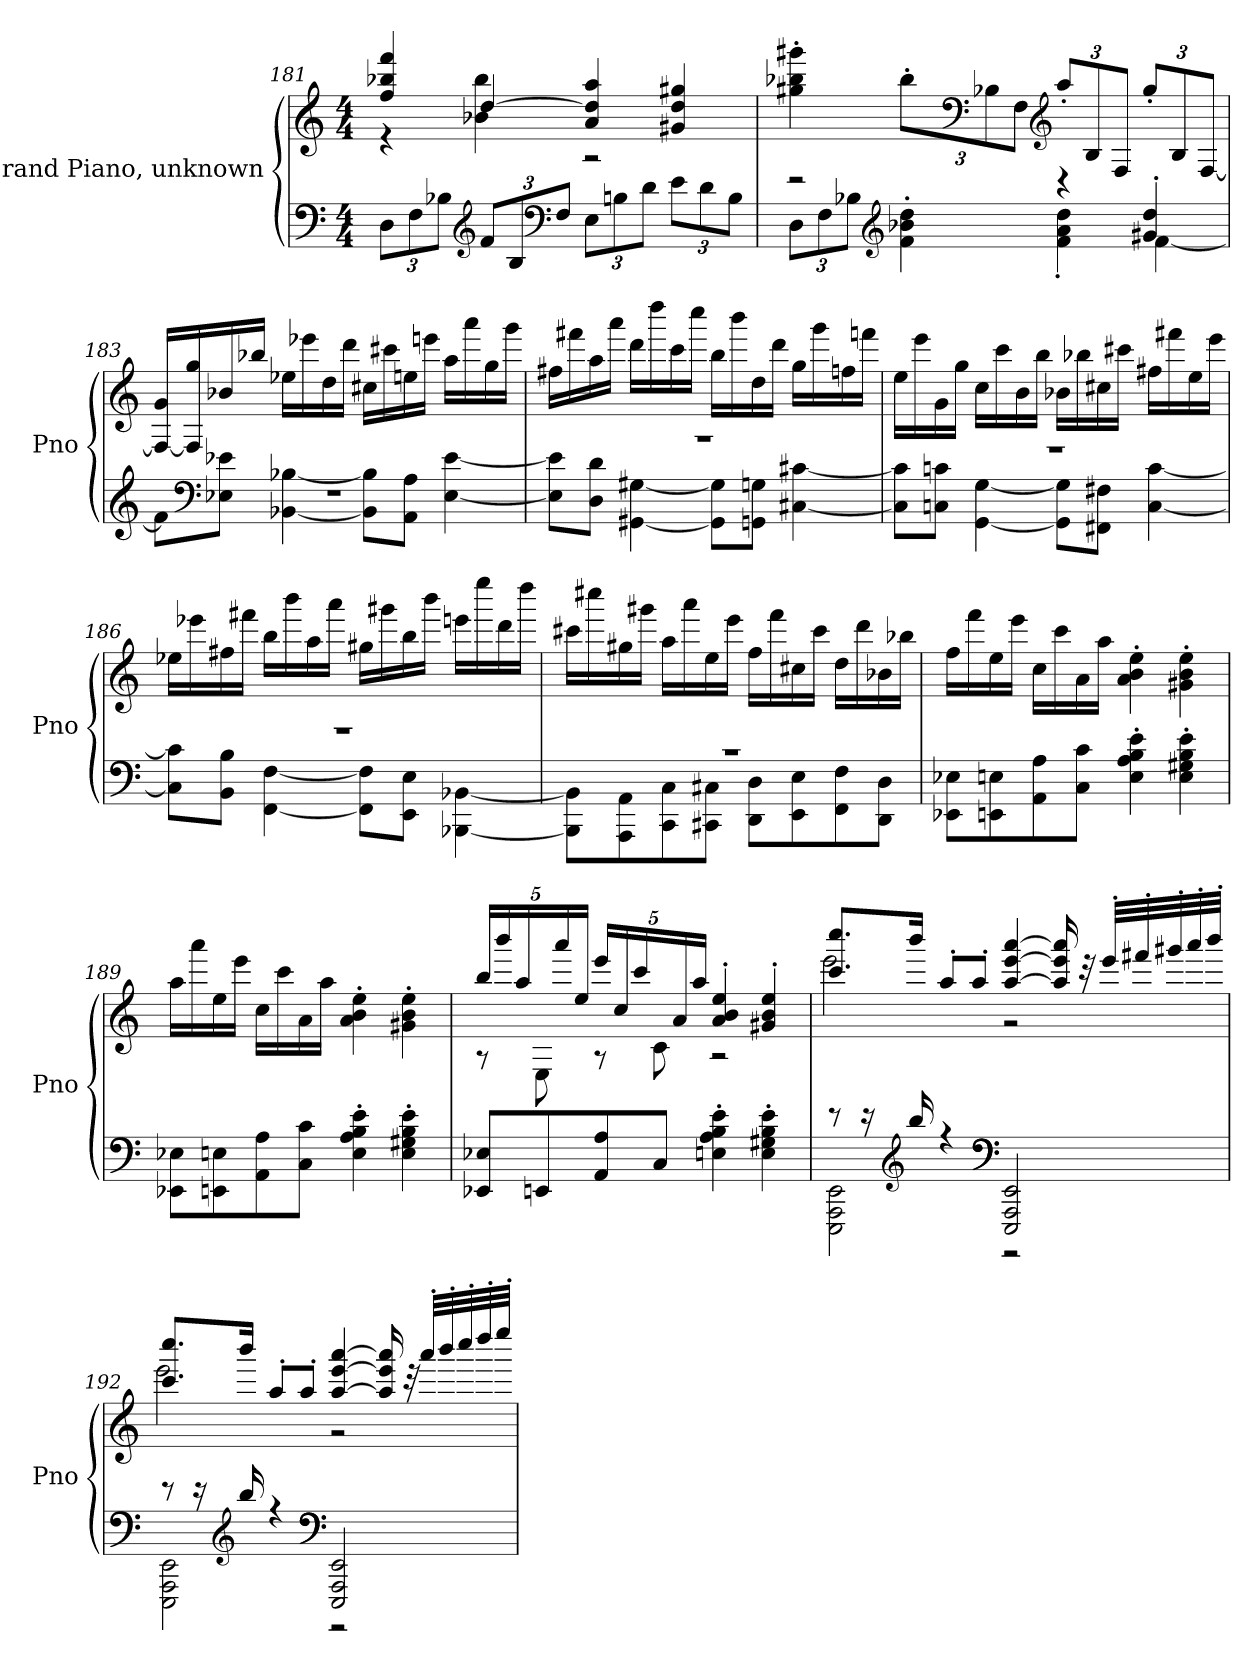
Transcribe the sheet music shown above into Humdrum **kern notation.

**kern	**kern
*part1	*part1
*staff2	*staff1
*I"Grand Piano, unknown	*
*I'Pno	*
!!LO:LB:g=z
*clefF4	*clefG2
*k[]	*k[]
*M4/4	*M4/4
*Xbrackettup	*
=181	=181
*	*^
12D\L	4ff/ 4bb-X/ 4fff/	4r
12F\	.	.
12B-X\J	.	.
*clefG2	*	*
12f/L	[4dd/	4b-X\ 4bb-\
12B-/	.	.
*clefF4	*	*
12F/J	.	.
12E\L	4a/ 4dd/] 4aa/	2r
12Bn\	.	.
12d\J	.	.
12e\L	4g#X/ 4dd/ 4gg#X/	.
12d\	.	.
12B\J	.	.
*	*v	*v
=182	=182
*^	*
2r	12D\L	4gg#X\' 4bb-X\' 4ggg#X\'
.	12F\	.
.	12B-X\J	.
*clefG2	*	*
*	*	*Xbrackettup
.	4f\' 4b-X\' 4dd\'	12bb-'\L
*	*	*clefF4
.	.	12B-X\
.	.	12F\J
*	*	*clefG2
4r	4f\' 4a\' 4dd\'	12aa'/L
.	.	12B-/
.	.	12F/J
4g#X/' 4dd/'	[4f\	12gg#'/L
.	.	12B-/
.	.	[12F/J
!!LO:PB:g=z
=183	=183	=183
1r	8f\L]	16F/_ 16g/LL
.	.	16F/] 16gg/
*clefF4	*	*
.	8E-X\ 8e-X\J	16b-X/
.	.	16bb-X/JJ
.	[4BB-X\ [4B-X\	16ee-X\LL
.	.	16eee-X\
.	.	16dd\
.	.	16ddd\JJ
.	8BB-\] 8B-\]L	16cc#X\LL
.	.	16ccc#X\
.	8AA\ 8A\J	16een\
.	.	16eeen\JJ
.	[4E-\ [4e-\	16aa\LL
.	.	16aaa\
.	.	16gg\
.	.	16ggg\JJ
=184	=184	=184
1r	8E-\] 8e-\]L	16ff#X\LL
.	.	16fff#X\
.	8D\ 8d\J	16aa\
.	.	16aaa\JJ
.	[4GG#X\ [4G#X\	16ddd\LL
.	.	16dddd\
.	.	16ccc\
.	.	16cccc\JJ
.	8GG#\] 8G#\]L	16bb\LL
.	.	16bbb\
.	8GGn\ 8Gn\J	16dd\
.	.	16ddd\JJ
.	[4C#X\ [4c#X\	16gg\LL
.	.	16ggg\
.	.	16ffn\
.	.	16fffn\JJ
!!LO:LB:g=z
=185	=185	=185
1r	8C#\] 8c#\]L	16ee\LL
.	.	16eee\
.	8Cn\ 8cn\J	16g\
.	.	16gg\JJ
.	[4GG\ [4G\	16cc\LL
.	.	16ccc\
.	.	16b\
.	.	16bb\JJ
.	8GG\] 8G\]L	16b-X\LL
.	.	16bb-X\
.	8FF#X\ 8F#X\J	16cc#X\
.	.	16ccc#X\JJ
.	[4C\ [4c\	16ff#X\LL
.	.	16fff#X\
.	.	16ee\
.	.	16eee\JJ
=186	=186	=186
1r	8C\] 8c\]L	16ee-X\LL
.	.	16eee-X\
.	8BB\ 8B\J	16ff#X\
.	.	16fff#X\JJ
.	[4FF\ [4F\	16bb\LL
.	.	16bbb\
.	.	16aa\
.	.	16aaa\JJ
.	8FF\] 8F\]L	16gg#X\LL
.	.	16ggg#X\
.	8EE\ 8E\J	16bb\
.	.	16bbb\JJ
.	[4BBB-X\ [4BB-X\	16eeen\LL
.	.	16eeee\
.	.	16ddd\
.	.	16dddd\JJ
!!LO:LB:g=z
=187	=187	=187
1r	8BBB-\] 8BB-\]L	16ccc#X\LL
.	.	16cccc#X\
.	8AAA\ 8AA\	16gg#X\
.	.	16ggg#X\JJ
.	8CC\ 8C\	16aa\LL
.	.	16aaa\
.	8CC#X\ 8C#X\J	16ee\
.	.	16eee\JJ
.	8DD\ 8D\L	16ff\LL
.	.	16fff\
.	8EE\ 8E\	16cc#X\
.	.	16ccc#\JJ
.	8FF\ 8F\	16dd\LL
.	.	16ddd\
.	8DD\ 8D\J	16b-X\
.	.	16bb-X\JJ
*v	*v	*
=188	=188
8EE-X\ 8E-X\L	16ff\LL
.	16fff\
8EEn\ 8En\	16ee\
.	16eee\JJ
8AA\ 8A\	16cc\LL
.	16ccc\
8C\ 8c\J	16a\
.	16aa\JJ
4E\' 4A\' 4B\' 4e\'	4a\' 4b\' 4ee\'
4E\' 4G#X\' 4B\' 4e\'	4g#X\' 4b\' 4ee\'
=189	=189
8EE-X\ 8E-X\L	16aa\LL
.	16aaa\
8EEn\ 8En\	16ee\
.	16eee\JJ
8AA\ 8A\	16cc\LL
.	16ccc\
8C\ 8c\J	16a\
.	16aa\JJ
4E\' 4A\' 4B\' 4e\'	4a\' 4b\' 4ee\'
4E\' 4G#X\' 4B\' 4e\'	4g#X\' 4b\' 4ee\'
!!LO:LB:g=z
=190	=190
*	*^
8EE-X/ 8E-X/L	20bb/LL	8r
.	20bbb/	.
.	20aa/	.
8EEn/	.	8E\
.	20aaa/	.
.	20ee/JJ	.
8AA/ 8A/	20eee/LL	8r
.	20cc/	.
.	20ccc/	.
8C/J	.	8c\
.	20a/	.
.	20aa/JJ	.
4En\' 4A\' 4B\' 4e\'	4a/' 4b/' 4ee/'	2r
4E\' 4G#X\' 4B\' 4e\'	4g#X/' 4b/' 4ee/'	.
=191	=191	=191
*^	*	*
8r	2EEE\ 2AAA\ 2EE\	8.ccc/ 8.cccc/L	2eee\
16r	.	.	.
*clefG2	*	*	*
16bb/	.	16bbb/Jk	.
4r	.	8aa'/L	.
.	.	8aa'/J	.
*clefF4	*	*	*
2EEE/ 2AAA/ 2EE/	2r	[4aa/ [4eee/ [4aaa/	2r
.	.	16aa/] 16eee/] 16aaa/]	.
.	.	32r	.
.	.	32eee'/LLL	.
.	.	32fff#X'/	.
.	.	32ggg#X'/	.
.	.	32aaa'/	.
.	.	32bbb'/JJJ	.
!!LO:LB:g=z	!!
=192	=192	=192	=192
8r	2EEE\ 2AAA\ 2EE\	8.ccc/ 8.cccc/L	2eee\
16r	.	.	.
*clefG2	*	*	*
16bb/	.	16bbb/Jk	.
4r	.	8aa'/L	.
.	.	8aa'/J	.
*clefF4	*	*	*
2EEE/ 2AAA/ 2EE/	2r	[4aa/ [4eee/ [4aaa/	2r
.	.	16aa/] 16eee/] 16aaa/]	.
.	.	32r	.
.	.	32aaa'/LLL	.
.	.	32bbb'/	.
.	.	32cccc'/	.
.	.	32dddd'/	.
.	.	32eeee'/JJJ	.
*v	*v	*	*
*	*v	*v
=	=
*-	*-
